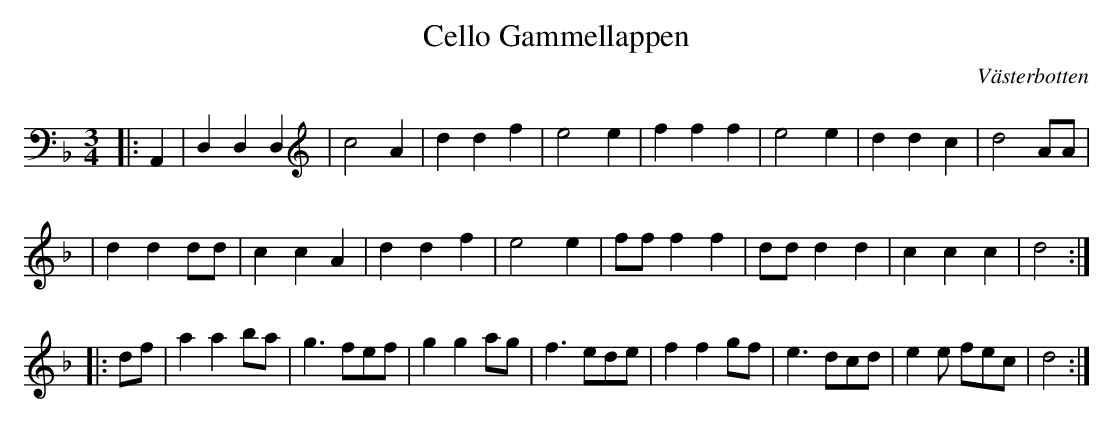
X:1
T:Gammellappen, Cello
O:Västerbotten
M:3/4
L:1/4
K:Dm
|:A,, | D, D, D, | c2 A | d d f | e2 e | f f f | e2 e | d d c | d2 A/A/ |
| d d d/d/ | c c A | d d f | e2 e | f/f/ f f | d/d/ d d | c c c | d2 :|
|: d/f/ | a a b/a/ | g3/ f/e/f/ | g g a/g/ |f3/ e/d/e/ | f f g/f/ | e3/ d/c/d/ | e e/ f/e/c/ | d2 :|
